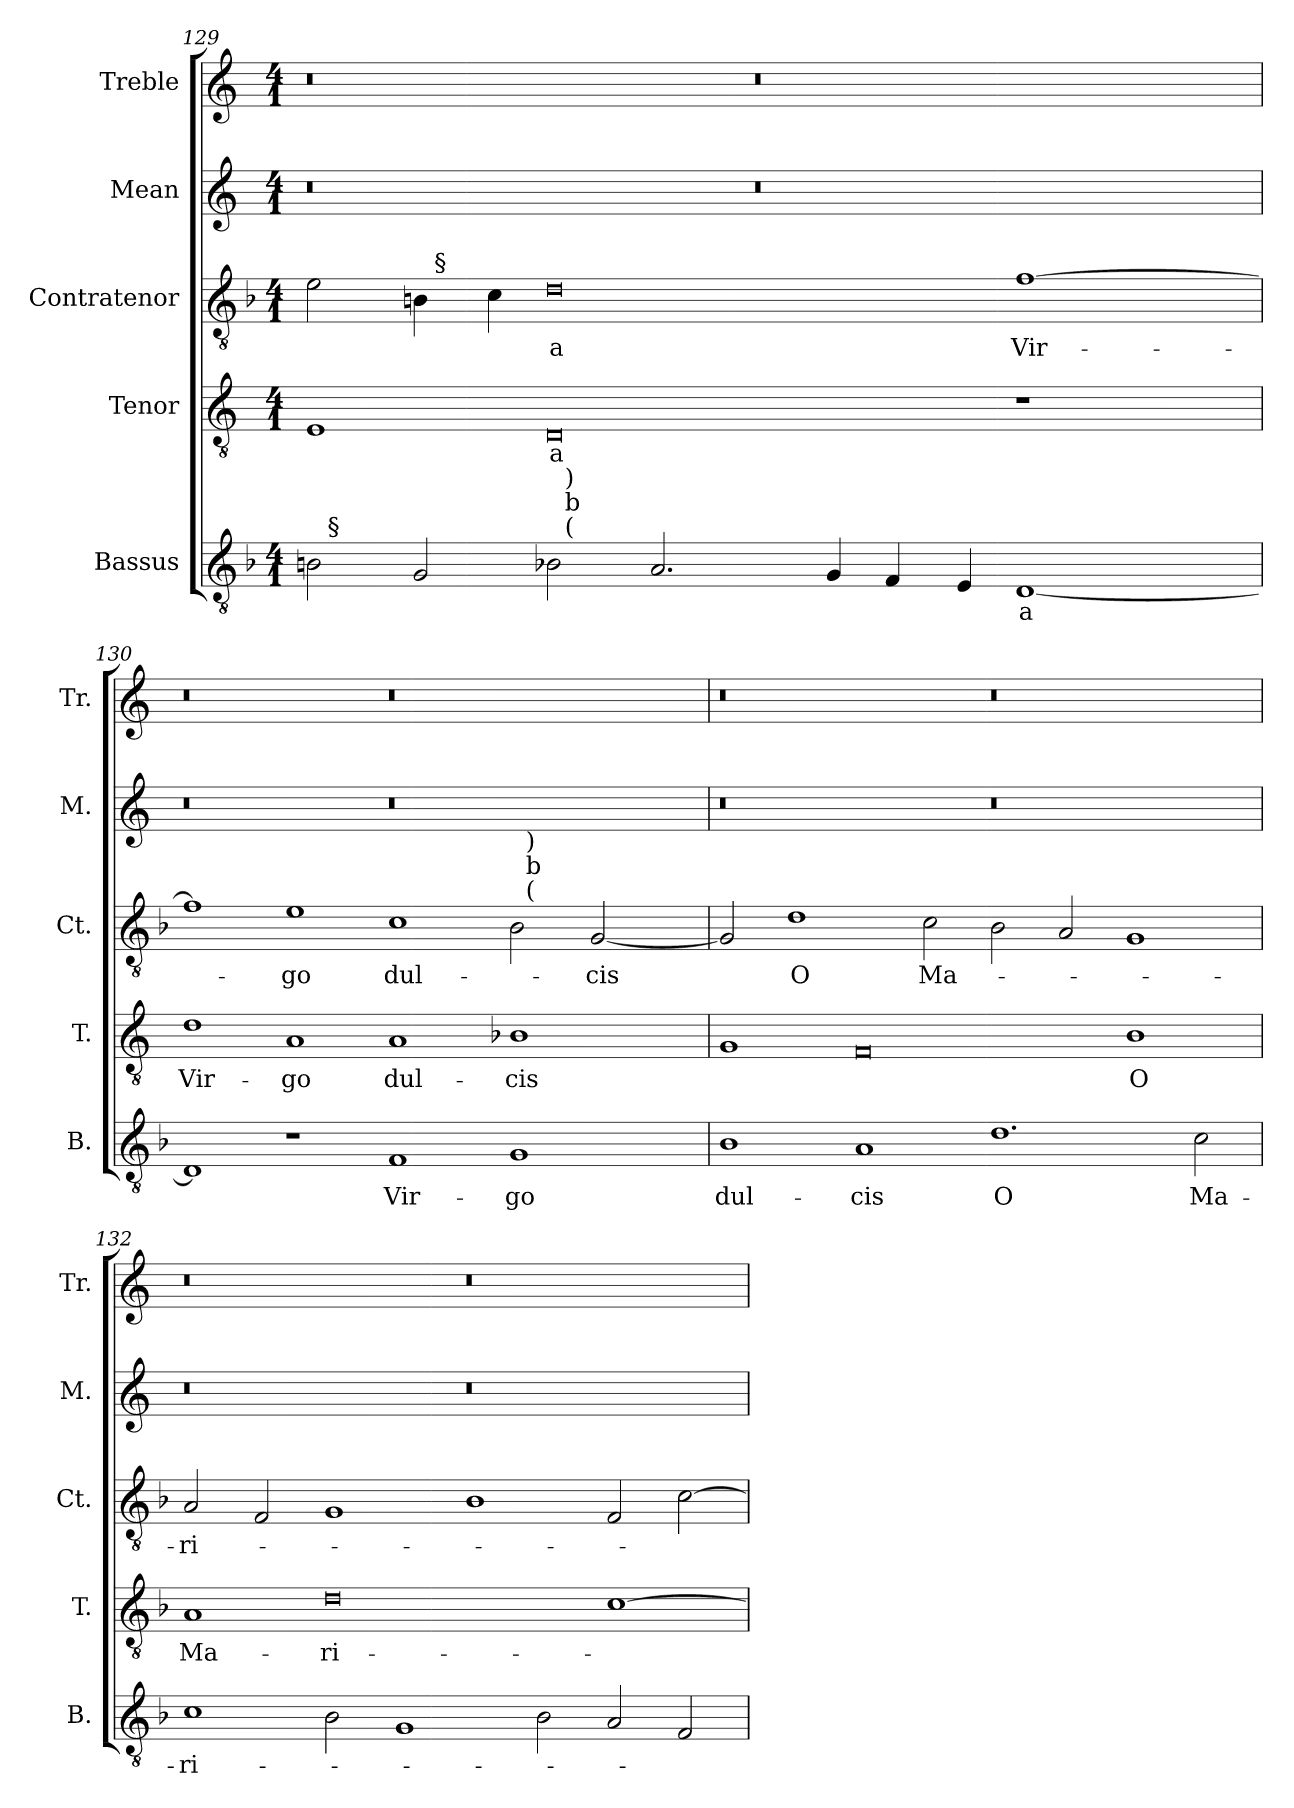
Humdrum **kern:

**kern	**text	**kern	**text	**kern	**text	**kern	**kern
*part5	*part5	*part4	*part4	*part3	*part3	*part2	*part1
*staff5	*staff5	*staff4	*staff4	*staff3	*staff3	*staff2	*staff1
*I"Bassus	*	*I"Tenor	*	*I"Contratenor	*	*I"Mean	*I"Treble
*I'B.	*	*I'T.	*	*I'Ct.	*	*I'M.	*I'Tr.
*clefGv2	*	*clefGv2	*	*clefGv2	*	*clefG2	*clefG2
*ITrd7c12	*	*ITrd7c12	*	*ITrd7c12	*	*	*
*k[b-]	*	*k[]	*	*k[b-]	*	*k[]	*k[]
*F:	*	*	*	*F:	*	*C:	*C:
*M4/1	*	*M4/1	*	*M4/1	*	*M4/1	*M4/1
=129	=129	=129	=129	=129	=129	=129	=129
*^	*	*	*	*^	*	*	*
2BBi\	32ryy	.	1EEi	.	2Ei\	2ryy	.	0r	0r
.	256ryy	.	.	.	.	.	.	.	.
!	!LO:TX:a:t=§	!	!	!	!	!	!	!	!
.	1ryy	.	.	.	.	.	.	.	.
2GGi/	.	.	.	.	4BBi\	32ryy	.	.	.
.	.	.	.	.	.	256ryy	.	.	.
!	!	!	!	!	!	!LO:TX:a:t=§	!	!	!
.	.	.	.	.	.	1ryy	.	.	.
.	.	.	.	.	4Ci\	.	.	.	.
!	!	!	!	!LO:LY:b:color=#000000	!	!	!	!	!
!	!	!	!	!	!	!	!LO:LY:b:color=#000000	!	!
2BB-i\	.	.	0DDi	-a	0Di	.	-a	.	.
!	!LO:TX:a:t=(	!	!	!	!	!	!	!	!
!	!LO:TX:t=b	!	!	!	!	!	!	!	!
!	!LO:TX:t=)	!	!	!	!	!	!	!	!
.	1ryy	.	.	.	.	.	.	.	.
2.AAi/	.	.	.	.	.	.	.	.	.
.	.	.	.	.	.	1ryy	.	.	.
.	.	.	.	.	.	.	.	0r	0r
.	1ryy	.	.	.	.	.	.	.	.
4GGi/	.	.	.	.	.	.	.	.	.
4FFi/	.	.	.	.	.	.	.	.	.
.	.	.	.	.	.	1ryy	.	.	.
4EEi/	.	.	.	.	.	.	.	.	.
!	!	!LO:LY:b:color=#000000	!	!	!	!	!	!	!
!	!	!	!	!	!	!	!LO:LY:b:color=#000000	!	!
[<1DDi	.	-a	1r	.	[>1Fi	.	Vir-	.	.
.	2ryy	.	.	.	.	.	.	.	.
.	4ryy	.	.	.	.	4ryy	.	.	.
.	8ryy	.	.	.	.	8ryy	.	.	.
.	16ryy	.	.	.	.	16ryy	.	.	.
.	64..ryy	.	.	.	.	64..ryy	.	.	.
*v	*v	*	*	*	*	*	*	*	*
=130`	=130`	=130`	=130`	=130`	=130`	=130`	=130`	=130`
*^	*	*	*	*	*	*	*	*
!	!	!	!	!LO:LY:b:color=#000000	!	!	!	!	!
*v	*v	*	*	*	*	*	*	*	*
1DDi]	.	1Di	Vir-	1Fi]	1ryy	.	0r	0r
!	!	!	!LO:LY:b:color=#000000	!	!	!	!	!
!	!	!	!	!	!	!LO:LY:b:color=#000000	!	!
1r	.	1AAi	-go	1Ei	1ryy	-go	.	.
!	!LO:LY:b:color=#000000	!	!	!	!	!	!	!
!	!	!	!LO:LY:b:color=#000000	!	!	!	!	!
!	!	!	!	!	!	!LO:LY:b:color=#000000	!	!
1FFi	Vir-	1AAi	dul-	1Ci	1ryy	dul-	0r	0r
*	*	*k[b-]	*	*	*	*	*	*
*	*	*F:	*	*	*	*	*	*
!	!LO:LY:b:color=#000000	!	!	!	!	!	!	!
!	!	!	!LO:LY:b:color=#000000	!	!	!	!	!
1GGi	-go	1BB-i	-cis	2BB-i\	32ryy	.	.	.
.	.	.	.	.	256ryy	.	.	.
!	!	!	!	!	!LO:TX:a:t=(	!	!	!
!	!	!	!	!	!LO:TX:t=b	!	!	!
!	!	!	!	!	!LO:TX:t=)	!	!	!
.	.	.	.	.	2ryy	.	.	.
!	!	!	!	!	!	!LO:LY:b:color=#000000	!	!
.	.	.	.	[<2GGi/	.	-cis	.	.
.	.	.	.	.	4ryy	.	.	.
.	.	.	.	.	8ryy	.	.	.
.	.	.	.	.	16ryy	.	.	.
.	.	.	.	.	64..ryy	.	.	.
*	*	*	*	*v	*v	*	*	*
!!LO:PB:g=z
=131`	=131`	=131`	=131`	=131`	=131`	=131`	=131`
*	*	*	*	*^	*	*	*
!	!LO:LY:b:color=#000000	!	!	!	!	!	!	!
*	*	*	*	*v	*v	*	*	*
1BB-i	dul-	1GGi	.	2GGi/]	.	0r	0r
!	!	!	!	!	!LO:LY:b:color=#000000	!	!
.	.	.	.	1Di	O	.	.
!	!LO:LY:b:color=#000000	!	!	!	!	!	!
1AAi	-cis	0FFi	.	.	.	.	.
!	!	!	!	!	!LO:LY:b:color=#000000	!	!
.	.	.	.	2Ci\	Ma-	.	.
!	!LO:LY:b:color=#000000	!	!	!	!	!	!
1.Di	O	.	.	2BB-i\	.	0r	0r
.	.	.	.	2AAi/	.	.	.
!	!	!	!LO:LY:b:color=#000000	!	!	!	!
.	.	1BB-i	O	1GGi	.	.	.
!	!LO:LY:b:color=#000000	!	!	!	!	!	!
2Ci\	Ma-	.	.	.	.	.	.
=132`	=132`	=132`	=132`	=132`	=132`	=132`	=132`
!	!LO:LY:b:color=#000000	!	!	!	!	!	!
!	!	!	!LO:LY:b:color=#000000	!	!	!	!
!	!	!	!	!	!LO:LY:b:color=#000000	!	!
1Ci	-ri-	1AAi	Ma-	2AAi/	-ri-	0r	0r
.	.	.	.	2FFi/	.	.	.
!	!	!	!LO:LY:b:color=#000000	!	!	!	!
2BB-i\	.	0Di	-ri-	1GGi	.	.	.
1GGi	.	.	.	.	.	.	.
.	.	.	.	1BB-i	.	0r	0r
2BB-i\	.	.	.	.	.	.	.
2AAi/	.	[>1Ci	.	2FFi/	.	.	.
2FFi/	.	.	.	[>2Ci\	.	.	.
=`	=`	=`	=`	=`	=`	=`	=`
*-	*-	*-	*-	*-	*-	*-	*-
